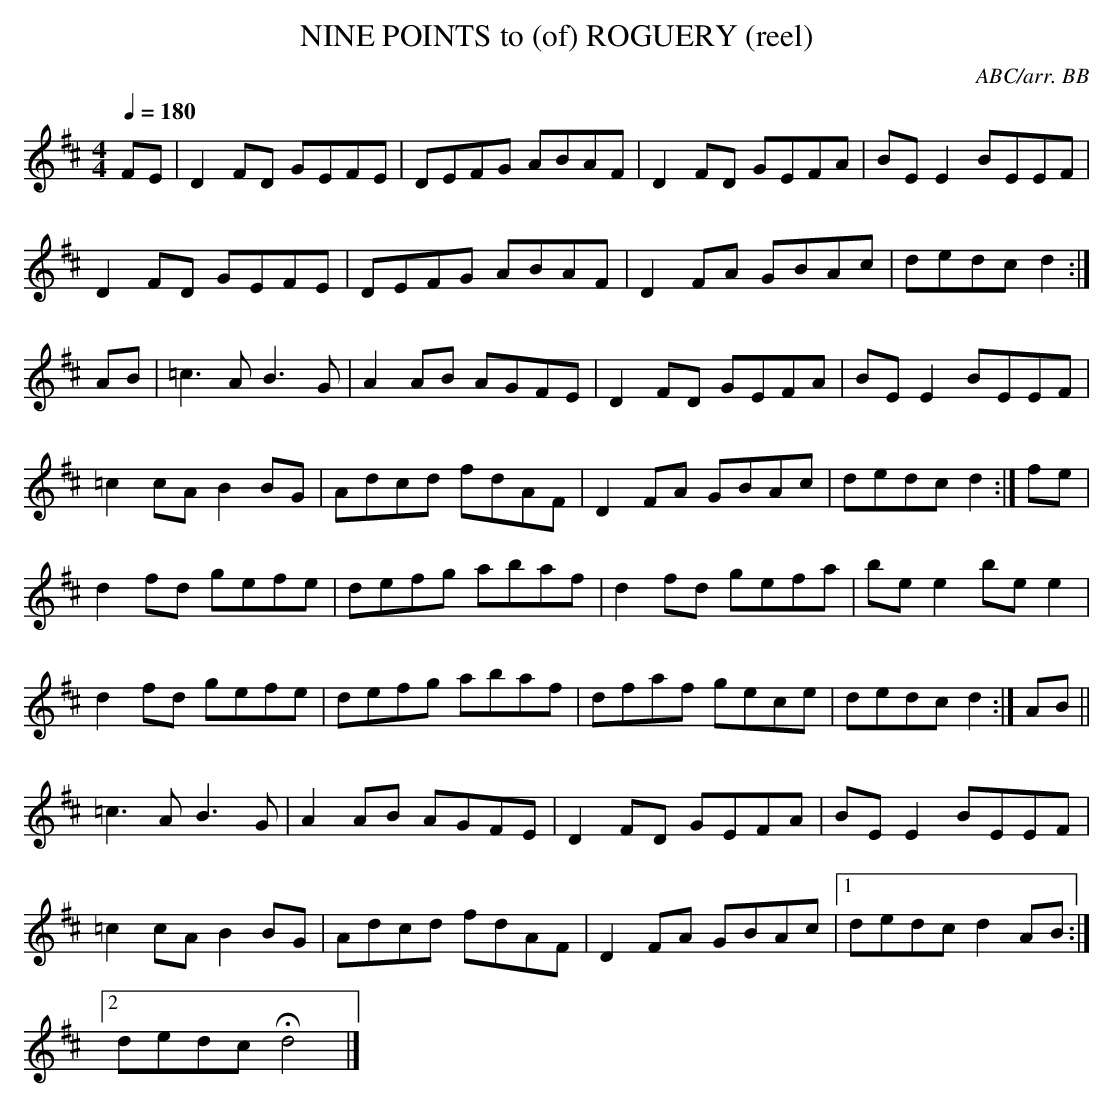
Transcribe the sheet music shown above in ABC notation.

X:1
T:NINE POINTS to (of) ROGUERY (reel)
C:ABC/arr. BB
Q:1/4=180
M:4/4
L:1/8
K:D
FE|D2FD GEFE|DEFG ABAF|D2FD GEFA|BEE2 BEEF|
D2FD GEFE|DEFG ABAF|D2FA GBAc|dedc d2 :|
AB|=c3AB3G|A2AB AGFE|D2FD GEFA|BEE2 BEEF|
=c2cA B2BG|Adcd fdAF|D2FA GBAc|dedc d2:|fe|
d2fd gefe|defg abaf|d2fd gefa|bee2 bee2|
d2fd gefe|defg abaf|dfaf gece|dedc d2:|AB||
=c3AB3G|A2AB AGFE|D2FD GEFA|BEE2 BEEF|
=c2cA B2BG|Adcd fdAF|D2FA GBAc|1 dedc d2AB:|
[2 dedc Hd4|]
